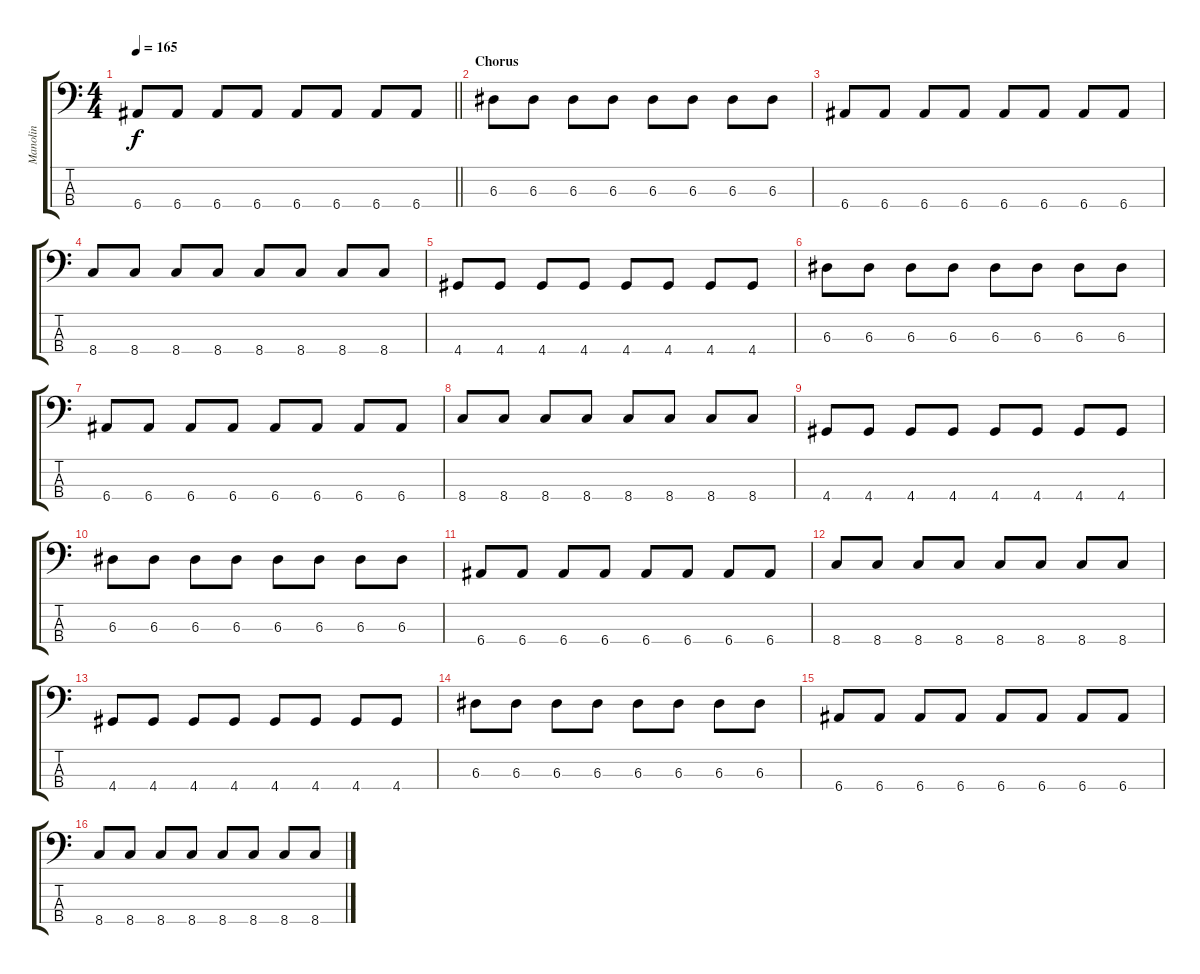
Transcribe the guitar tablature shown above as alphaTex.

\track ("Manolin" "Manolin") {instrument electricbasspick}
\staff {score tabs}
\tuning (G2 D2 A1 E1) {hide}
\ts (4 4)
\tempo 165
\clef f4
\barLineRight lightlight
\ks c
6.4.8{dy f} 6.4.8 6.4.8 6.4.8 6.4.8 6.4.8 6.4.8 6.4.8 |
\section ("" "Chorus")
6.3.8 6.3.8 6.3.8 6.3.8 6.3.8 6.3.8 6.3.8 6.3.8 |
6.4.8 6.4.8 6.4.8 6.4.8 6.4.8 6.4.8 6.4.8 6.4.8 |
8.4.8 8.4.8 8.4.8 8.4.8 8.4.8 8.4.8 8.4.8 8.4.8 |
4.4.8 4.4.8 4.4.8 4.4.8 4.4.8 4.4.8 4.4.8 4.4.8 |
6.3.8 6.3.8 6.3.8 6.3.8 6.3.8 6.3.8 6.3.8 6.3.8 |
6.4.8 6.4.8 6.4.8 6.4.8 6.4.8 6.4.8 6.4.8 6.4.8 |
8.4.8 8.4.8 8.4.8 8.4.8 8.4.8 8.4.8 8.4.8 8.4.8 |
4.4.8 4.4.8 4.4.8 4.4.8 4.4.8 4.4.8 4.4.8 4.4.8 |
6.3.8 6.3.8 6.3.8 6.3.8 6.3.8 6.3.8 6.3.8 6.3.8 |
6.4.8 6.4.8 6.4.8 6.4.8 6.4.8 6.4.8 6.4.8 6.4.8 |
8.4.8 8.4.8 8.4.8 8.4.8 8.4.8 8.4.8 8.4.8 8.4.8 |
4.4.8 4.4.8 4.4.8 4.4.8 4.4.8 4.4.8 4.4.8 4.4.8 |
6.3.8 6.3.8 6.3.8 6.3.8 6.3.8 6.3.8 6.3.8 6.3.8 |
6.4.8 6.4.8 6.4.8 6.4.8 6.4.8 6.4.8 6.4.8 6.4.8 |
8.4.8 8.4.8 8.4.8 8.4.8 8.4.8 8.4.8 8.4.8 8.4.8
